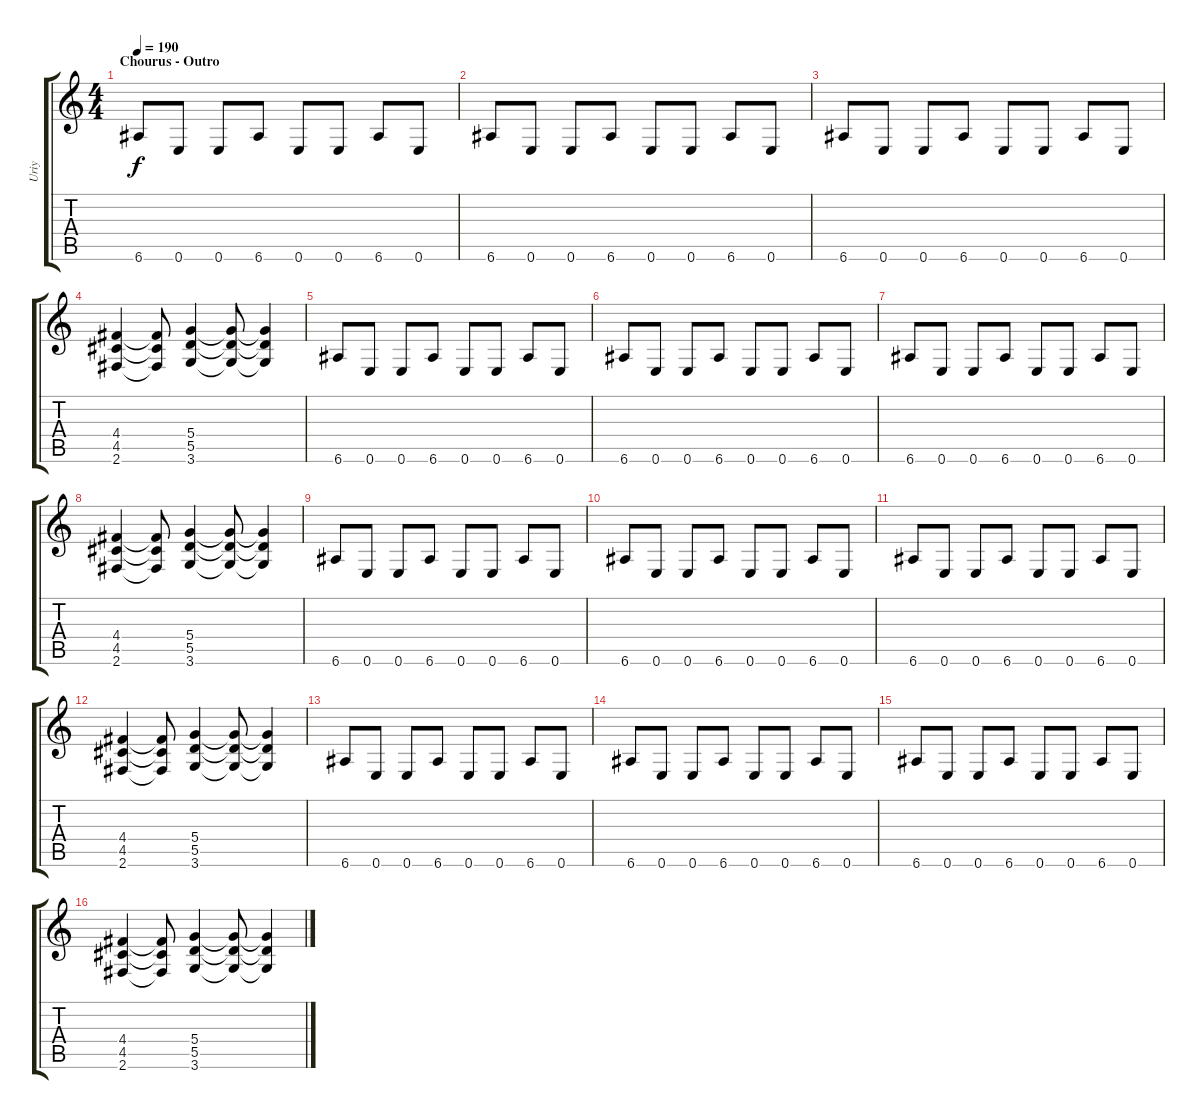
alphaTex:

\track ("Uriy" "Uriy") {instrument distortionguitar}
\staff {score tabs}
\tuning (E4 B3 G3 D3 A2 E2) {hide}
\ts (4 4)
\section ("" "Chourus - Outro")
\tempo 190
\clef g2
\ks c
6.6.8{dy f} 0.6.8 0.6.8 6.6.8 0.6.8 0.6.8 6.6.8 0.6.8 |
6.6.8 0.6.8 0.6.8 6.6.8 0.6.8 0.6.8 6.6.8 0.6.8 |
6.6.8 0.6.8 0.6.8 6.6.8 0.6.8 0.6.8 6.6.8 0.6.8 |
(4.4 4.5 2.6).4 (4.4{t} 4.5{t} 2.6{t}).8 (5.4 5.5 3.6).4 (5.4{t} 5.5{t} 3.6{t}).8 (5.4{t} 5.5{t} 3.6{t}).4 |
6.6.8 0.6.8 0.6.8 6.6.8 0.6.8 0.6.8 6.6.8 0.6.8 |
6.6.8 0.6.8 0.6.8 6.6.8 0.6.8 0.6.8 6.6.8 0.6.8 |
6.6.8 0.6.8 0.6.8 6.6.8 0.6.8 0.6.8 6.6.8 0.6.8 |
(4.4 4.5 2.6).4 (4.4{t} 4.5{t} 2.6{t}).8 (5.4 5.5 3.6).4 (5.4{t} 5.5{t} 3.6{t}).8 (5.4{t} 5.5{t} 3.6{t}).4 |
6.6.8 0.6.8 0.6.8 6.6.8 0.6.8 0.6.8 6.6.8 0.6.8 |
6.6.8 0.6.8 0.6.8 6.6.8 0.6.8 0.6.8 6.6.8 0.6.8 |
6.6.8 0.6.8 0.6.8 6.6.8 0.6.8 0.6.8 6.6.8 0.6.8 |
(4.4 4.5 2.6).4 (4.4{t} 4.5{t} 2.6{t}).8 (5.4 5.5 3.6).4 (5.4{t} 5.5{t} 3.6{t}).8 (5.4{t} 5.5{t} 3.6{t}).4 |
6.6.8 0.6.8 0.6.8 6.6.8 0.6.8 0.6.8 6.6.8 0.6.8 |
6.6.8 0.6.8 0.6.8 6.6.8 0.6.8 0.6.8 6.6.8 0.6.8 |
6.6.8 0.6.8 0.6.8 6.6.8 0.6.8 0.6.8 6.6.8 0.6.8 |
(4.4 4.5 2.6).4 (4.4{t} 4.5{t} 2.6{t}).8 (5.4 5.5 3.6).4 (5.4{t} 5.5{t} 3.6{t}).8 (5.4{t} 5.5{t} 3.6{t}).4
